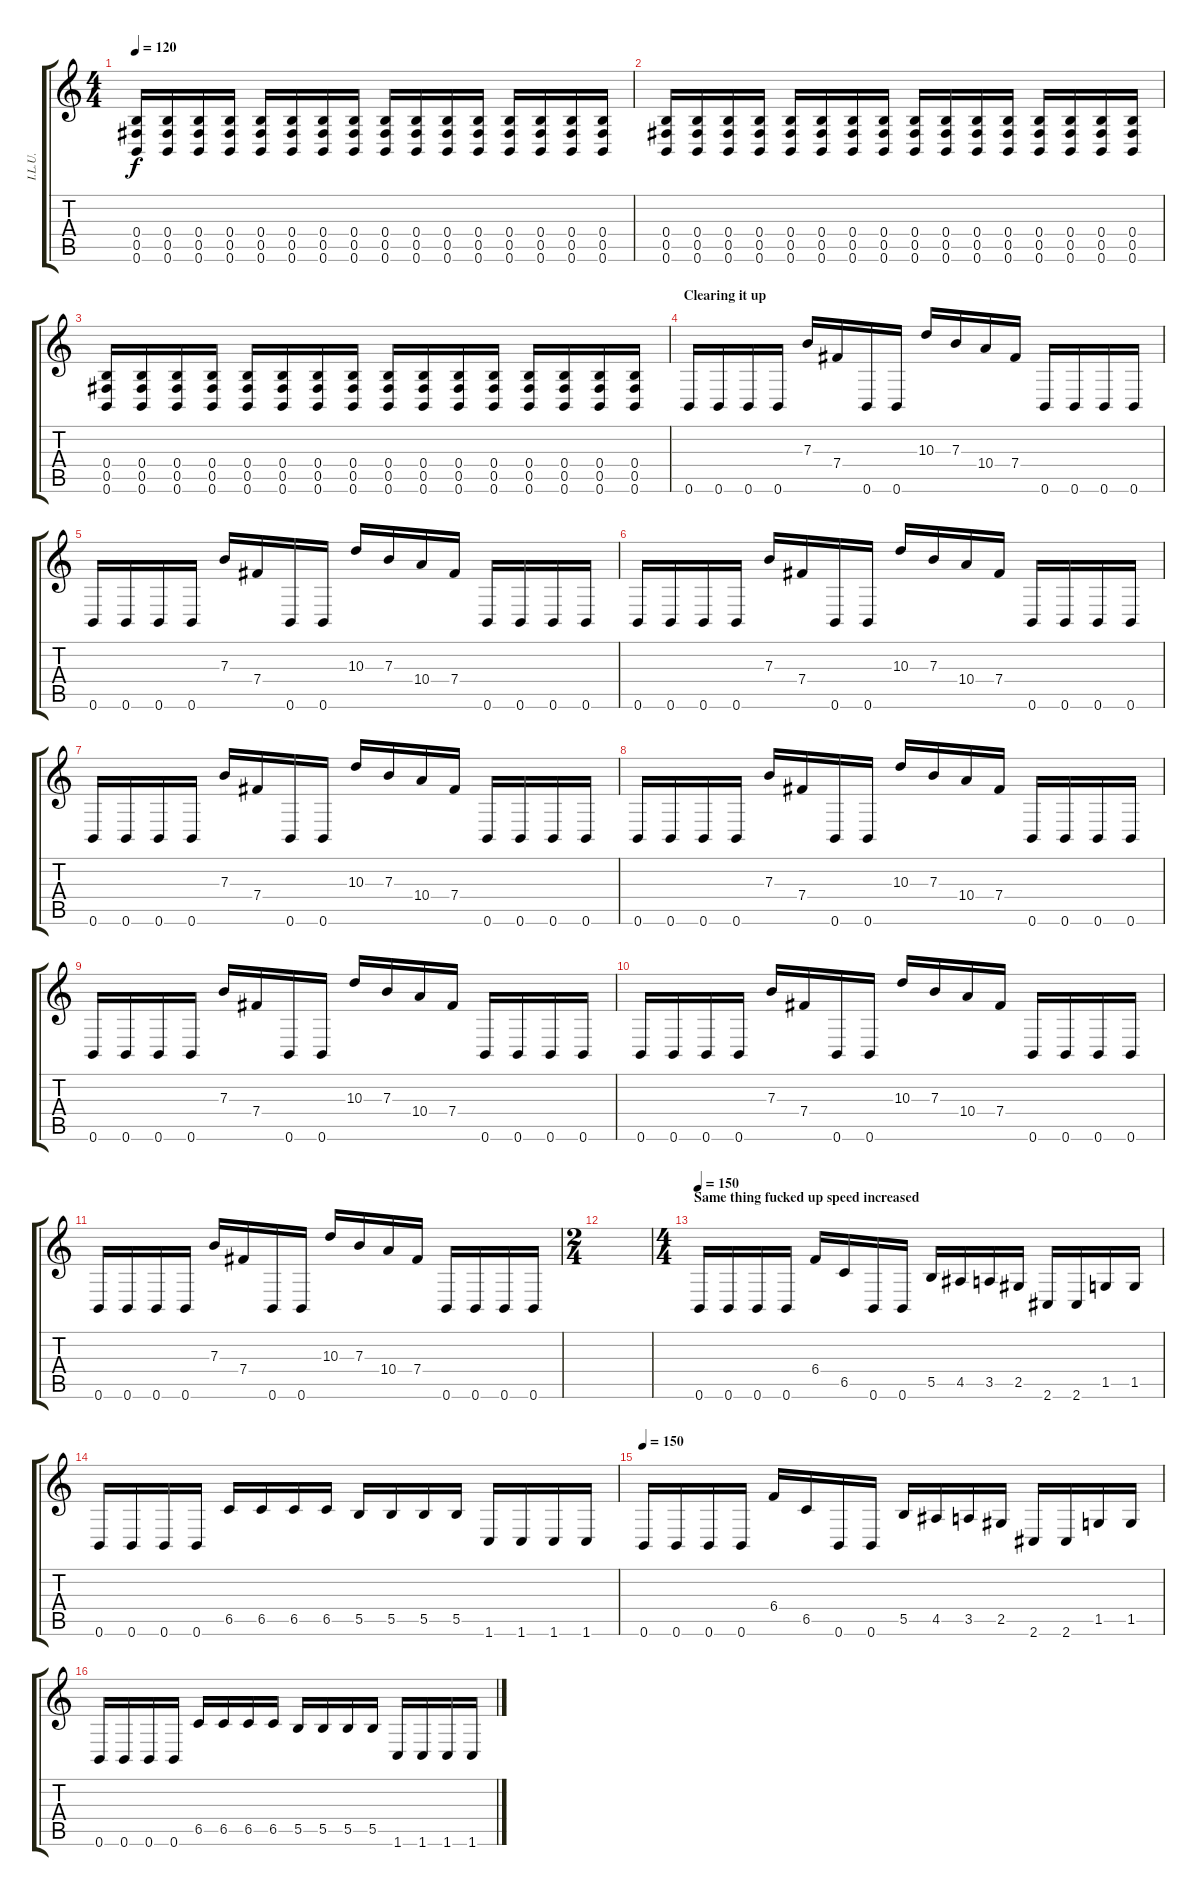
\track ("I.L.U." "I.L.U.") {instrument distortionguitar}
\staff {score tabs}
\tuning (Db4 Ab3 E3 B2 Gb2 B1) {hide}
\ts (4 4)
\tempo 120
\clef g2
\ks c
(0.4 0.5 0.6).16{dy f} (0.4 0.5 0.6).16 (0.4 0.5 0.6).16 (0.4 0.5 0.6).16 (0.4 0.5 0.6).16 (0.4 0.5 0.6).16 (0.4 0.5 0.6).16 (0.4 0.5 0.6).16 (0.4 0.5 0.6).16 (0.4 0.5 0.6).16 (0.4 0.5 0.6).16 (0.4 0.5 0.6).16 (0.4 0.5 0.6).16 (0.4 0.5 0.6).16 (0.4 0.5 0.6).16 (0.4 0.5 0.6).16 |
(0.4 0.5 0.6).16 (0.4 0.5 0.6).16 (0.4 0.5 0.6).16 (0.4 0.5 0.6).16 (0.4 0.5 0.6).16 (0.4 0.5 0.6).16 (0.4 0.5 0.6).16 (0.4 0.5 0.6).16 (0.4 0.5 0.6).16 (0.4 0.5 0.6).16 (0.4 0.5 0.6).16 (0.4 0.5 0.6).16 (0.4 0.5 0.6).16 (0.4 0.5 0.6).16 (0.4 0.5 0.6).16 (0.4 0.5 0.6).16 |
(0.4 0.5 0.6).16 (0.4 0.5 0.6).16 (0.4 0.5 0.6).16 (0.4 0.5 0.6).16 (0.4 0.5 0.6).16 (0.4 0.5 0.6).16 (0.4 0.5 0.6).16 (0.4 0.5 0.6).16 (0.4 0.5 0.6).16 (0.4 0.5 0.6).16 (0.4 0.5 0.6).16 (0.4 0.5 0.6).16 (0.4 0.5 0.6).16 (0.4 0.5 0.6).16 (0.4 0.5 0.6).16 (0.4 0.5 0.6).16 |
\section ("" "Clearing it up")
0.6.16 0.6.16 0.6.16 0.6.16 7.3.16 7.4.16 0.6.16 0.6.16 10.3.16 7.3.16 10.4.16 7.4.16 0.6.16 0.6.16 0.6.16 0.6.16 |
0.6.16 0.6.16 0.6.16 0.6.16 7.3.16 7.4.16 0.6.16 0.6.16 10.3.16 7.3.16 10.4.16 7.4.16 0.6.16 0.6.16 0.6.16 0.6.16 |
0.6.16 0.6.16 0.6.16 0.6.16 7.3.16 7.4.16 0.6.16 0.6.16 10.3.16 7.3.16 10.4.16 7.4.16 0.6.16 0.6.16 0.6.16 0.6.16 |
0.6.16 0.6.16 0.6.16 0.6.16 7.3.16 7.4.16 0.6.16 0.6.16 10.3.16 7.3.16 10.4.16 7.4.16 0.6.16 0.6.16 0.6.16 0.6.16 |
0.6.16 0.6.16 0.6.16 0.6.16 7.3.16 7.4.16 0.6.16 0.6.16 10.3.16 7.3.16 10.4.16 7.4.16 0.6.16 0.6.16 0.6.16 0.6.16 |
0.6.16 0.6.16 0.6.16 0.6.16 7.3.16 7.4.16 0.6.16 0.6.16 10.3.16 7.3.16 10.4.16 7.4.16 0.6.16 0.6.16 0.6.16 0.6.16 |
0.6.16 0.6.16 0.6.16 0.6.16 7.3.16 7.4.16 0.6.16 0.6.16 10.3.16 7.3.16 10.4.16 7.4.16 0.6.16 0.6.16 0.6.16 0.6.16 |
0.6.16 0.6.16 0.6.16 0.6.16 7.3.16 7.4.16 0.6.16 0.6.16 10.3.16 7.3.16 10.4.16 7.4.16 0.6.16 0.6.16 0.6.16 0.6.16 |
\ts (2 4)
|
\ts (4 4)
\section ("" "Same thing fucked up speed increased")
\tempo 150
0.6.16 0.6.16 0.6.16 0.6.16 6.4.16 6.5.16 0.6.16 0.6.16 5.5.16 4.5.16 3.5.16 2.5.16 2.6.16 2.6.16 1.5.16 1.5.16 |
0.6.16 0.6.16 0.6.16 0.6.16 6.5.16 6.5.16 6.5.16 6.5.16 5.5.16 5.5.16 5.5.16 5.5.16 1.6.16 1.6.16 1.6.16 1.6.16 |
\tempo 150
0.6.16 0.6.16 0.6.16 0.6.16 6.4.16 6.5.16 0.6.16 0.6.16 5.5.16 4.5.16 3.5.16 2.5.16 2.6.16 2.6.16 1.5.16 1.5.16 |
0.6.16 0.6.16 0.6.16 0.6.16 6.5.16 6.5.16 6.5.16 6.5.16 5.5.16 5.5.16 5.5.16 5.5.16 1.6.16 1.6.16 1.6.16 1.6.16
